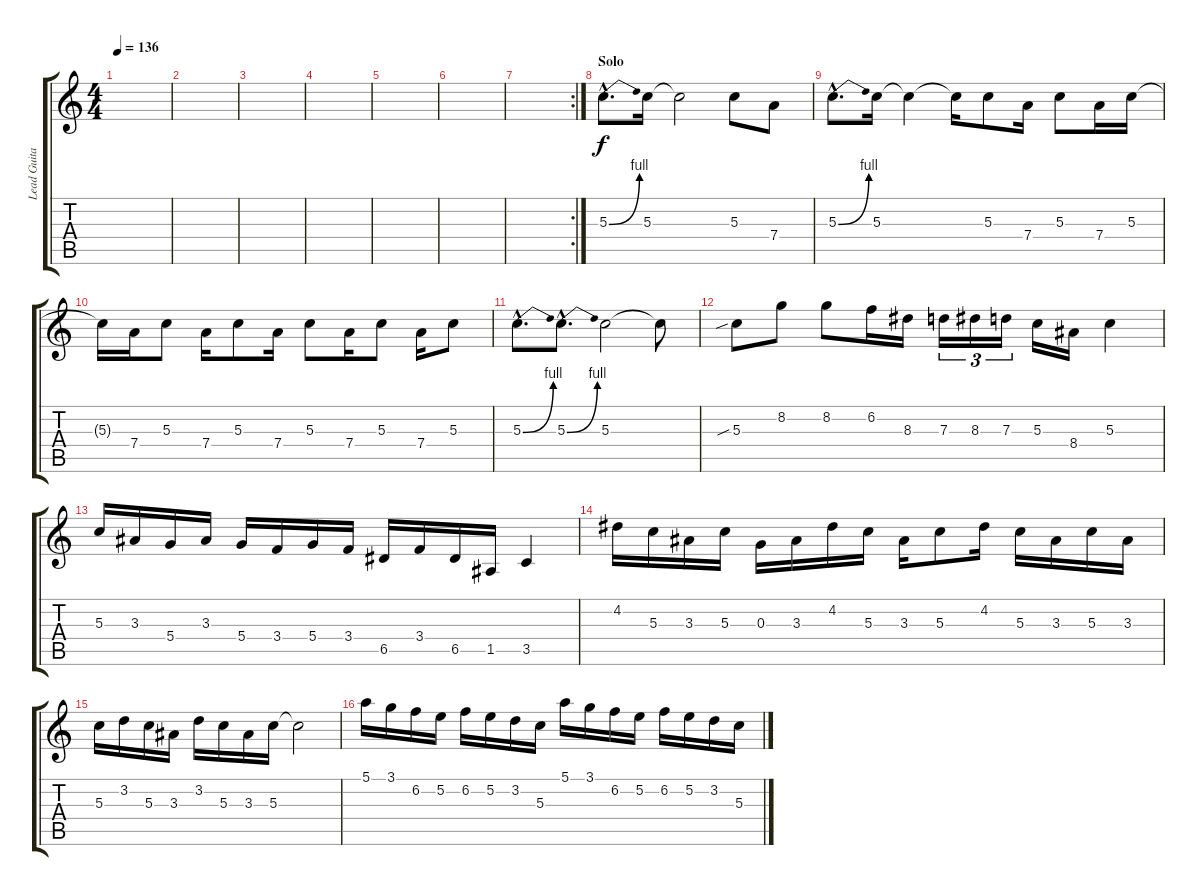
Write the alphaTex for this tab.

\track ("Lead Guitar" "Lead Guita") {instrument distortionguitar}
\staff {score tabs}
\tuning (E4 B3 G3 D3 A2 E2) {hide}
\ts (4 4)
\tempo 136
\clef g2
\ks c
|
|
|
|
|
|
\rc 2
|
\section ("" "Solo")
5.3{be (bend 0 0 60 4) hac}.8{d} 5.3.16 5.3{t}.2 5.3.8 7.4.8 |
5.3{be (bend 0 0 60 4) hac}.8{d} 5.3.16 5.3{t}.4 5.3{t}.16 5.3.8 7.4.16 5.3.8 7.4.16 5.3.16 |
5.3{t}.16 7.4.16 5.3.8 7.4.16 5.3.8 7.4.16 5.3.8 7.4.16 5.3.8 7.4.16 5.3.8 |
5.3{be (bend 0 0 60 4) hac}.8{d} 5.3{be (bend 0 0 60 4) hac}.8{d} 5.3.2 5.3{t}.8 |
\section ("" "")
5.3{sib}.8 8.2.8 8.2.8 6.2.16 8.3.16 7.3.16{tu (3 2)} 8.3.16{tu (3 2)} 7.3.16{tu (3 2)} 5.3.16 8.4.16 5.3.4 |
5.3.16 3.3.16 5.4.16 3.3.16 5.4.16 3.4.16 5.4.16 3.4.16 6.5.16 3.4.16 6.5.16 1.5.16 3.5.4 |
4.2.16 5.3.16 3.3.16 5.3.16 0.3.16 3.3.16 4.2.16 5.3.16 3.3.16 5.3.8 4.2.16 5.3.16 3.3.16 5.3.16 3.3.16 |
5.3.16 3.2.16 5.3.16 3.3.16 3.2.16 5.3.16 3.3.16 5.3.16 5.3{t}.2 |
\section ("" "")
5.1.16 3.1.16 6.2.16 5.2.16 6.2.16 5.2.16 3.2.16 5.3.16 5.1.16 3.1.16 6.2.16 5.2.16 6.2.16 5.2.16 3.2.16 5.3.16
